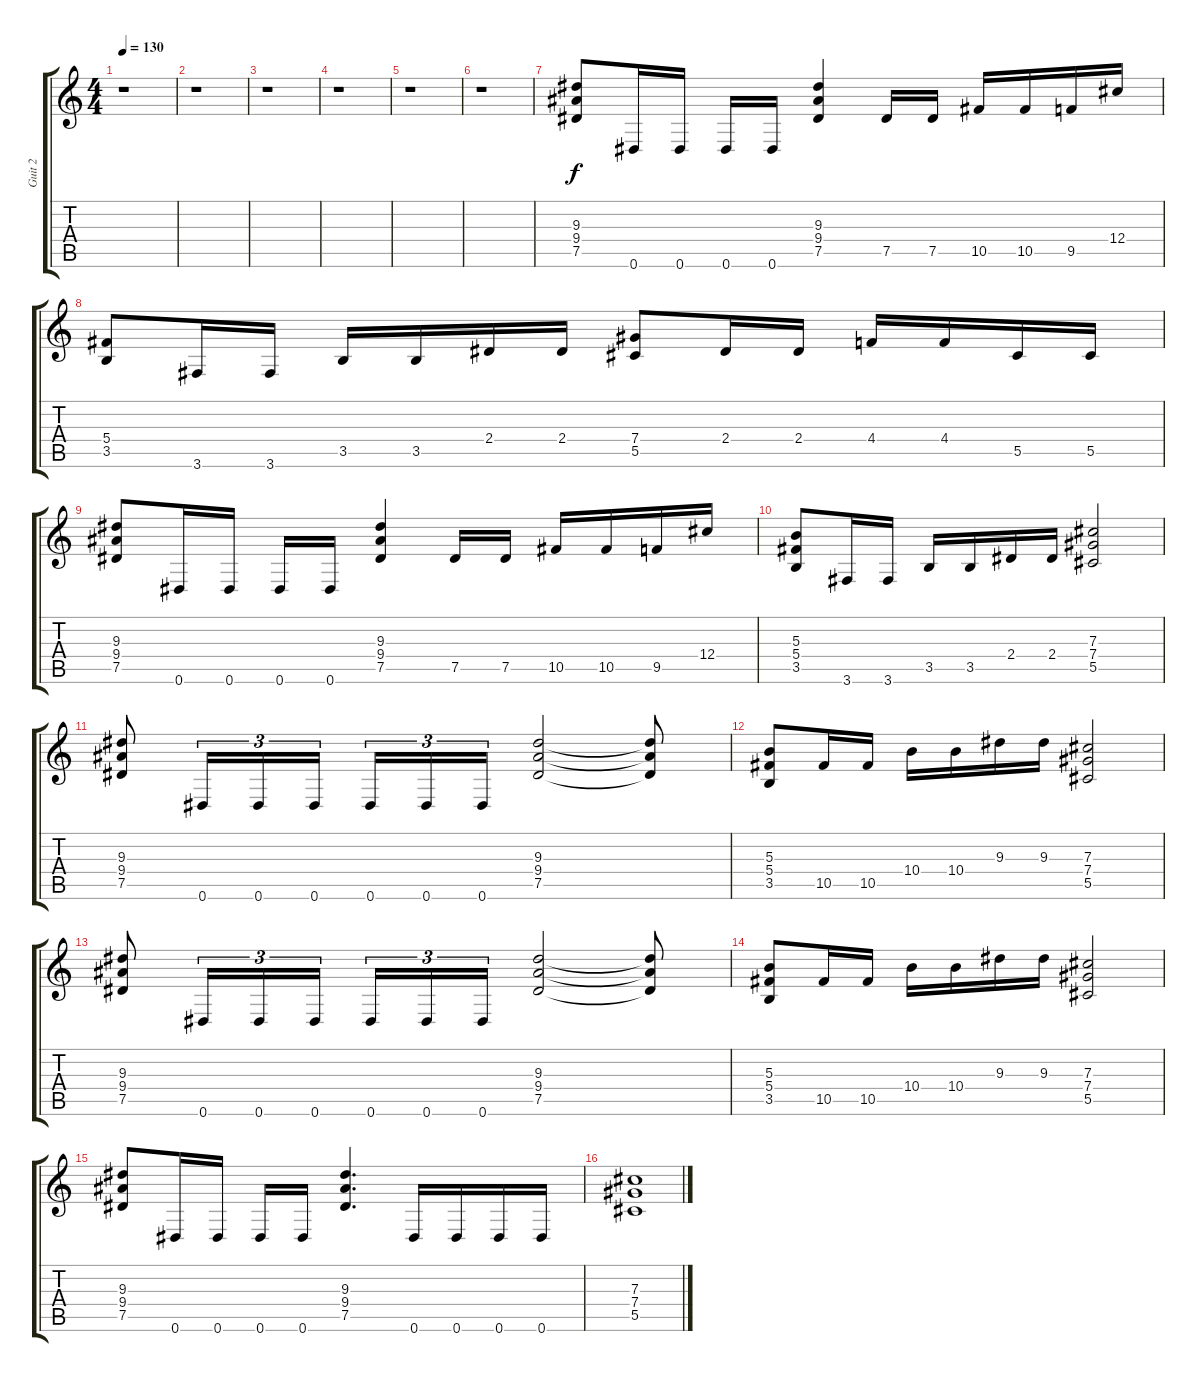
\track ("Guit 2" "Guit 2") {instrument distortionguitar}
\staff {score tabs}
\tuning (Eb4 Bb3 Gb3 Db3 Ab2 Eb2) {hide}
\ts (4 4)
\tempo 130
\clef g2
\ks c
r.1{dy f instrument distortionguitar} |
r.1 |
r.1 |
r.1 |
r.1 |
r.1 |
(9.3 9.4 7.5).8 0.6.16 0.6.16 0.6.16 0.6.16 (9.3 9.4 7.5).4 7.5.16 7.5.16 10.5.16 10.5.16 9.5.16 12.4.16 |
(5.4 3.5).8 3.6.16 3.6.16 3.5.16 3.5.16 2.4.16 2.4.16 (7.4 5.5).8 2.4.16 2.4.16 4.4.16 4.4.16 5.5.16 5.5.16 |
(9.3 9.4 7.5).8 0.6.16 0.6.16 0.6.16 0.6.16 (9.3 9.4 7.5).4 7.5.16 7.5.16 10.5.16 10.5.16 9.5.16 12.4.16 |
(5.3 5.4 3.5).8 3.6.16 3.6.16 3.5.16 3.5.16 2.4.16 2.4.16 (7.3 7.4 5.5).2 |
(9.3 9.4 7.5).8 0.6.16{tu (3 2)} 0.6.16{tu (3 2)} 0.6.16{tu (3 2)} 0.6.16{tu (3 2)} 0.6.16{tu (3 2)} 0.6.16{tu (3 2)} (9.3 9.4 7.5).2 (9.3{t} 9.4{t} 7.5{t}).8 |
(5.3 5.4 3.5).8 10.5.16 10.5.16 10.4.16 10.4.16 9.3.16 9.3.16 (7.3 7.4 5.5).2 |
(9.3 9.4 7.5).8 0.6.16{tu (3 2)} 0.6.16{tu (3 2)} 0.6.16{tu (3 2)} 0.6.16{tu (3 2)} 0.6.16{tu (3 2)} 0.6.16{tu (3 2)} (9.3 9.4 7.5).2 (9.3{t} 9.4{t} 7.5{t}).8 |
(5.3 5.4 3.5).8 10.5.16 10.5.16 10.4.16 10.4.16 9.3.16 9.3.16 (7.3 7.4 5.5).2 |
(9.3 9.4 7.5).8 0.6.16 0.6.16 0.6.16 0.6.16 (9.3 9.4 7.5).4{d} 0.6.16 0.6.16 0.6.16 0.6.16 |
(7.3 7.4 5.5).1
